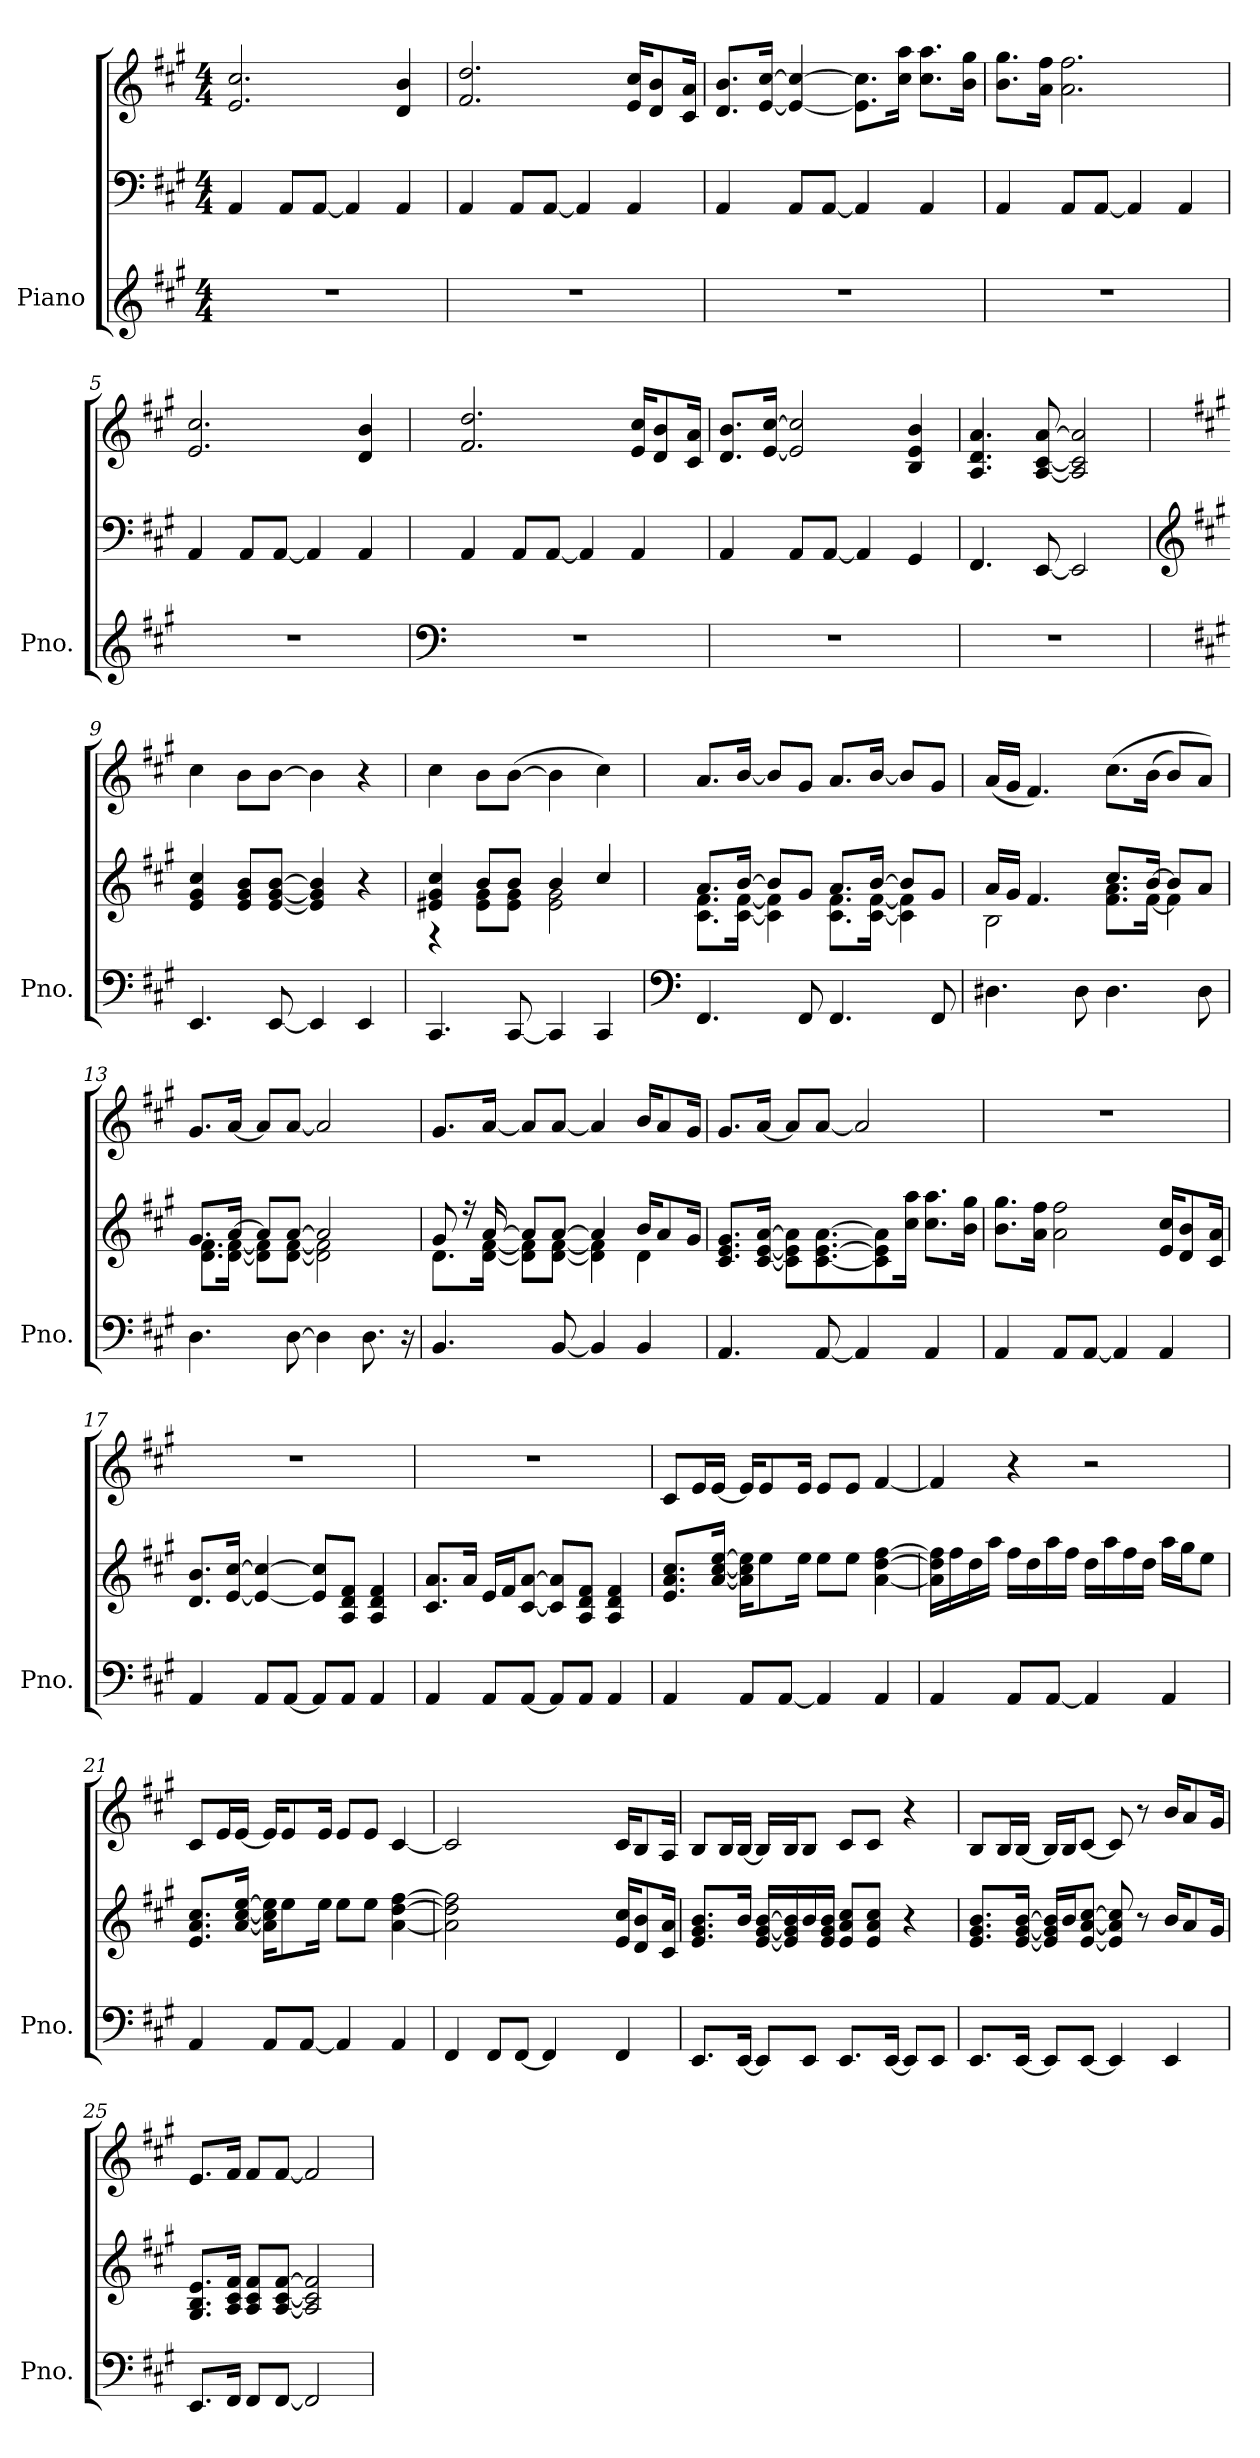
**kern	**kern	**kern
*part1	*part1	*part1
*staff3	*staff2	*staff1
*I"Piano	*	*
*I'Pno.	*	*
*clefG2	*clefF4	*clefG2
*k[f#c#g#]	*k[f#c#g#]	*k[f#c#g#]
*M4/4	*M4/4	*M4/4
*MM115	*MM115	*MM115
=1	=1	=1
1r	4AA/	2.e/ 2.cc#/
.	8AA/L	.
.	[8AA/J	.
.	4AA/]	.
.	4AA/	4d/ 4b/
=2	=2	=2
1r	4AA/	2.f#/ 2.dd/
.	8AA/L	.
.	[8AA/J	.
.	4AA/]	.
.	4AA/	16e/ 16cc#/KL
.	.	8d/ 8b/
.	.	16c#/ 16a/Jk
=3	=3	=3
1r	4AA/	8.d/ 8.b/L
.	.	[16e/ [16cc#/Jk
.	8AA/L	4e/_ 4cc#/_
.	[8AA/J	.
.	4AA/]	8.e\] 8.cc#\]L
.	.	16cc#\ 16aa\Jk
.	4AA/	8.cc#\ 8.aa\L
.	.	16b\ 16gg#\Jk
=4	=4	=4
1r	4AA/	8.b\ 8.gg#\L
.	.	16a\ 16ff#\Jk
.	8AA/L	2.a\ 2.ff#\
.	[8AA/J	.
.	4AA/]	.
.	4AA/	.
=5	=5	=5
1r	4AA/	2.e/ 2.cc#/
.	8AA/L	.
.	[8AA/J	.
.	4AA/]	.
.	4AA/	4d/ 4b/
!!LO:LB:g=z
=6	=6	=6
*clefF4	*	*
1r	4AA/	2.f#/ 2.dd/
.	8AA/L	.
.	[8AA/J	.
.	4AA/]	.
.	4AA/	16e/ 16cc#/KL
.	.	8d/ 8b/
.	.	16c#/ 16a/Jk
=7	=7	=7
1r	4AA/	8.d/ 8.b/L
.	.	[16e/ [16cc#/Jk
.	8AA/L	2e/] 2cc#/]
.	[8AA/J	.
.	4AA/]	.
.	4GG#/	4B/ 4e/ 4b/
=8	=8	=8
1r	4.FF#/	4.A/ 4.d/ 4.a/
.	[8EE/	[8A/ [8c#/ [8a/
.	2EE/]	2A/] 2c#/] 2a/]
=9	=9	=9
*	*clefG2	*
*k[f#c#g#]	*k[f#c#g#]	*k[f#c#g#]
4.EE/	4e/ 4g#/ 4cc#/	4cc#\
.	8e/ 8g#/ 8b/L	8b\L
[8EE/	[8e/ [8g#/ [8b/J	[8b\J
4EE/]	4e/] 4g#/] 4b/]	4b\]
4EE/	4r	4r
=10	=10	=10
*	*^	*
4.CC#/	4e#X/ 4g#/ 4cc#/	4r	4cc#\
.	8b/L	8e#\ 8g#\L	8b\L
[8CC#/	8b/J	8e#\ 8g#\J	([8b\J
4CC#/]	4b/	2e#\ 2g#\	4b\]
4CC#/	4cc#/	.	4cc#\)
!!LO:LB:g=z
=11	=11	=11	=11
*clefF4	*	*	*
4.FF#/	8.a/L	8.c#\ 8.f#\L	8.a/L
.	[16b/Jk	[16c#\ [16f#\Jk	[16b/Jk
.	8b/L]	4c#\] 4f#\]	8b/L]
8FF#/	8g#/J	.	8g#/J
4.FF#/	8.a/L	8.c#\ 8.f#\L	8.a/L
.	[16b/Jk	[16c#\ [16f#\Jk	[16b/Jk
.	8b/L]	4c#\] 4f#\]	8b/L]
8FF#/	8g#/J	.	8g#/J
=12	=12	=12	=12
4.D#X\	16a/LL	2B\	(16a/LL
.	16g#/JJ	.	16g#/JJ
.	4.f#/	.	4.f#/)
8D#\	.	.	.
4.D#\	8.cc#/L	8.f#\ 8.a\L	(8.cc#\L
.	[16b/Jk	[16f#\Jk	(16b\Jk
.	8b/L]	4f#\]	8b/L)
8D#\	8a/J	.	8a/J)
=13	=13	=13	=13
4.D\	8.g#/L	8.d\ 8.f#\L	8.g#/L
.	[16a/Jk	[16d\ [16f#\Jk	[16a/Jk
.	8a/L]	8d\] 8f#\]L	8a/L]
[8D\	[8a/J	[8d\ [8f#\J	[8a/J
4D\]	2a/]	2d\] 2f#\]	2a/]
8.D\	.	.	.
16r	.	.	.
=14	=14	=14	=14
4.BB/	8g#/	8.d\L	8.g#/L
.	16r	.	.
.	[16a/	[16d\ [16f#\Jk	[16a/Jk
.	8a/L]	8d\] 8f#\]L	8a/L]
[8BB/	[8a/J	[8d\ [8f#\J	[8a/J
4BB/]	4a/]	4d\] 4f#\]	4a/]
4BB/	16b/KL	4d\	16b/KL
.	8a/	.	8a/
.	16g#/Jk	.	16g#/Jk
*	*v	*v	*
!!LO:LB:g=z
=15	=15	=15
4.AA/	8.c#/ 8.e/ 8.g#/L	8.g#/L
.	[16c#/ [16e/ [16a/Jk	[16a/Jk
.	8c#\] 8e\] 8a\]L	8a/L]
[8AA/	[8.c#\ [8.e\ [8.a\	[8a/J
4AA/]	.	2a/]
.	8c#\] 8e\] 8a\]	.
.	16cc#\ 16aa\Jk	.
4AA/	8.cc#\ 8.aa\L	.
.	16b\ 16gg#\Jk	.
=16	=16	=16
4AA/	8.b\ 8.gg#\L	1r
.	16a\ 16ff#\Jk	.
8AA/L	2a\ 2ff#\	.
[8AA/J	.	.
4AA/]	.	.
4AA/	16e/ 16cc#/KL	.
.	8d/ 8b/	.
.	16c#/ 16a/Jk	.
=17	=17	=17
4AA/	8.d/ 8.b/L	1r
.	[16e/ [16cc#/Jk	.
8AA/L	4e/_ 4cc#/_	.
[8AA/J	.	.
8AA/L]	8e/] 8cc#/]L	.
8AA/J	8A/ 8d/ 8f#/J	.
4AA/	4A/ 4d/ 4f#/	.
=18	=18	=18
4AA/	8.c#/ 8.a/L	1r
.	16a/Jk	.
8AA/L	16e/LL	.
.	16f#/J	.
[8AA/J	[8c#/ [8a/J	.
8AA/L]	8c#/] 8a/]L	.
8AA/J	8A/ 8d/ 8f#/J	.
4AA/	4A/ 4d/ 4f#/	.
!!LO:PB:g=z
=19	=19	=19
4AA/	8.e/ 8.a/ 8.cc#/L	8c#/L
.	.	16e/L
.	[16a/ [16cc#/ [16ee/Jk	[16e/JJ
8AA/L	16a\] 16cc#\] 16ee\]KL	16e/KL]
.	8ee\	8e/
[8AA/J	.	.
.	16ee\Jk	16e/Jk
4AA/]	8ee\L	8e/L
.	8ee\J	8e/J
4AA/	[4a\ [4dd\ [4ff#\	[4f#/
=20	=20	=20
4AA/	16a\] 16dd\] 16ff#\]LL	4f#/]
.	16ff#\	.
.	16dd\	.
.	16aa\JJ	.
8AA/L	16ff#\LL	4r
.	16dd\	.
[8AA/J	16aa\	.
.	16ff#\JJ	.
4AA/]	16dd\LL	2r
.	16aa\	.
.	16ff#\	.
.	16dd\JJ	.
4AA/	16aa\LL	.
.	16gg#\J	.
.	8ee\J	.
=21	=21	=21
4AA/	8.e/ 8.a/ 8.cc#/L	8c#/L
.	.	16e/L
.	[16a/ [16cc#/ [16ee/Jk	[16e/JJ
8AA/L	16a\] 16cc#\] 16ee\]KL	16e/KL]
.	8ee\	8e/
[8AA/J	.	.
.	16ee\Jk	16e/Jk
4AA/]	8ee\L	8e/L
.	8ee\J	8e/J
4AA/	[4a\ [4dd\ [4ff#\	[4c#/
!!LO:LB:g=z
=22	=22	=22
4FF#/	2a\] 2dd\] 2ff#\]	2c#/]
8FF#/L	.	.
[8FF#/J	.	.
4FF#/]	16ryy	16ryy
.	16ryy	8ryy
.	8ryy	.
.	.	16ryy
4FF#/	16e/ 16cc#/KL	16c#/KL
.	8d/ 8b/	8B/
.	16c#/ 16a/Jk	16A/Jk
=23	=23	=23
8.EE/L	8.e/ 8.g#/ 8.b/L	8B/L
.	.	16B/L
[16EE/Jk	16b/Jk	[16B/JJ
8EE/L]	[16e/ [16g#/ [16b/LL	16B/LL]
.	16e/] 16g#/] 16b/]	16B/J
8EE/J	16b/	8B/J
.	16e/ 16g#/ 16b/JJ	.
8.EE/L	8e/ 8a/ 8cc#/L	8c#/L
.	8e/ 8a/ 8cc#/J	8c#/J
[16EE/Jk	.	.
8EE/L]	4r	4r
8EE/J	.	.
=24	=24	=24
8.EE/L	8.e/ 8.g#/ 8.b/L	8B/L
.	.	16B/L
[16EE/Jk	[16e/ [16g#/ [16b/Jk	[16B/JJ
8EE/L]	16e/] 16g#/] 16b/]LL	16B/LL]
.	16b/J	16B/J
[8EE/J	[8e/ [8a/ [8cc#/J	[8c#/J
4EE/]	8e/] 8a/] 8cc#/]	8c#/]
.	8r	8r
4EE/	16b/KL	16b/KL
.	8a/	8a/
.	16g#/Jk	16g#/Jk
!!LO:LB:g=z
=25	=25	=25
8.EE/L	8.G#/ 8.B/ 8.e/L	8.e/L
16FF#/Jk	16A/ 16c#/ 16f#/Jk	16f#/Jk
8FF#/L	8A/ 8c#/ 8f#/L	8f#/L
[8FF#/J	[8A/ [8c#/ [8f#/J	[8f#/J
2FF#/]	2A/] 2c#/] 2f#/]	2f#/]
=	=	=
*-	*-	*-
